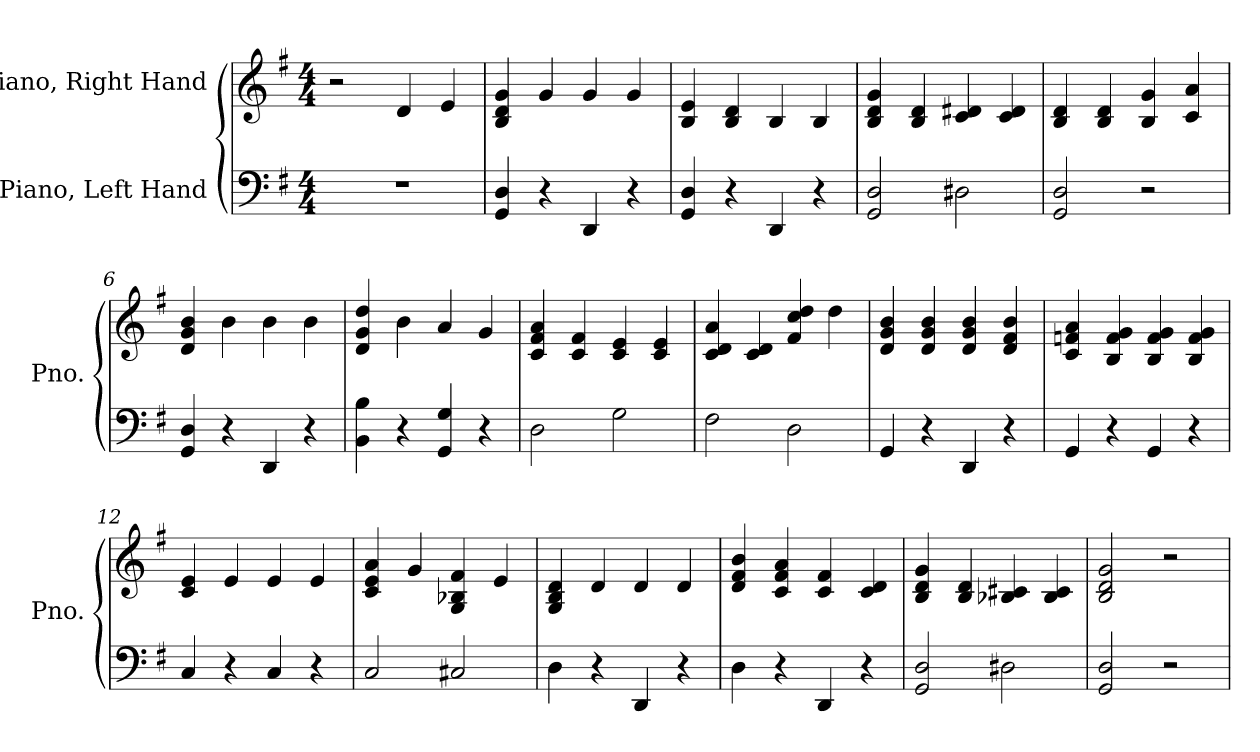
**kern	**kern
*part2	*part1
*staff2	*staff1
*I"Piano, Left Hand	*I"Piano, Right Hand
*I'Pno.	*I'Pno.
*clefF4	*clefG2
*k[f#]	*k[f#]
*M4/4	*M4/4
*MM100	*MM100
=1	=1
1r	2r
.	4d/
.	4e/
=2	=2
4GG/ 4D/	4B/ 4d/ 4g/
4r	4g/
4DD/	4g/
4r	4g/
=3	=3
4GG/ 4D/	4B/ 4e/
4r	4B/ 4d/
4DD/	4B/
4r	4B/
=4	=4
2GG/ 2D/	4B/ 4d/ 4g/
.	4B/ 4d/
2D#X\	4c/ 4d#X/
.	4c/ 4d#/
=5	=5
2GG/ 2D/	4B/ 4d/
.	4B/ 4d/
2r	4B/ 4g/
.	4c/ 4a/
=6	=6
4GG/ 4D/	4d/ 4g/ 4b/
4r	4b\
4DD/	4b\
4r	4b\
!!LO:LB:g=z
=7	=7
4BB\ 4B\	4d/ 4g/ 4dd/
4r	4b\
4GG/ 4G/	4a/
4r	4g/
=8	=8
2D\	4c/ 4f#/ 4a/
.	4c/ 4f#/
2G\	4c/ 4e/
.	4c/ 4e/
=9	=9
2F#\	4c/ 4d/ 4a/
.	4c/ 4d/
2D\	4f#/ 4cc/ 4dd/
.	4dd\
=10	=10
4GG/	4d/ 4g/ 4b/
4r	4d/ 4g/ 4b/
4DD/	4d/ 4g/ 4b/
4r	4d/ 4f#/ 4b/
=11	=11
4GG/	4c/ 4fn/ 4a/
4r	4B/ 4f/ 4g/
4GG/	4B/ 4f/ 4g/
4r	4B/ 4f/ 4g/
=12	=12
4C/	4c/ 4e/
4r	4e/
4C/	4e/
4r	4e/
=13	=13
2C/	4c/ 4e/ 4a/
.	4g/
2C#X/	4G/ 4B-X/ 4f#/
.	4e/
!!LO:LB:g=z
=14	=14
4D\	4G/ 4B/ 4d/
4r	4d/
4DD/	4d/
4r	4d/
=15	=15
4D\	4d/ 4f#/ 4b/
4r	4c/ 4f#/ 4a/
4DD/	4c/ 4f#/
4r	4c/ 4d/
=16	=16
2GG/ 2D/	4B/ 4d/ 4g/
.	4B/ 4d/
2D#X\	4B-X/ 4c#X/
.	4B-/ 4c#/
=17	=17
2GG/ 2D/	2B/ 2d/ 2g/
2r	2r
=	=
*-	*-
